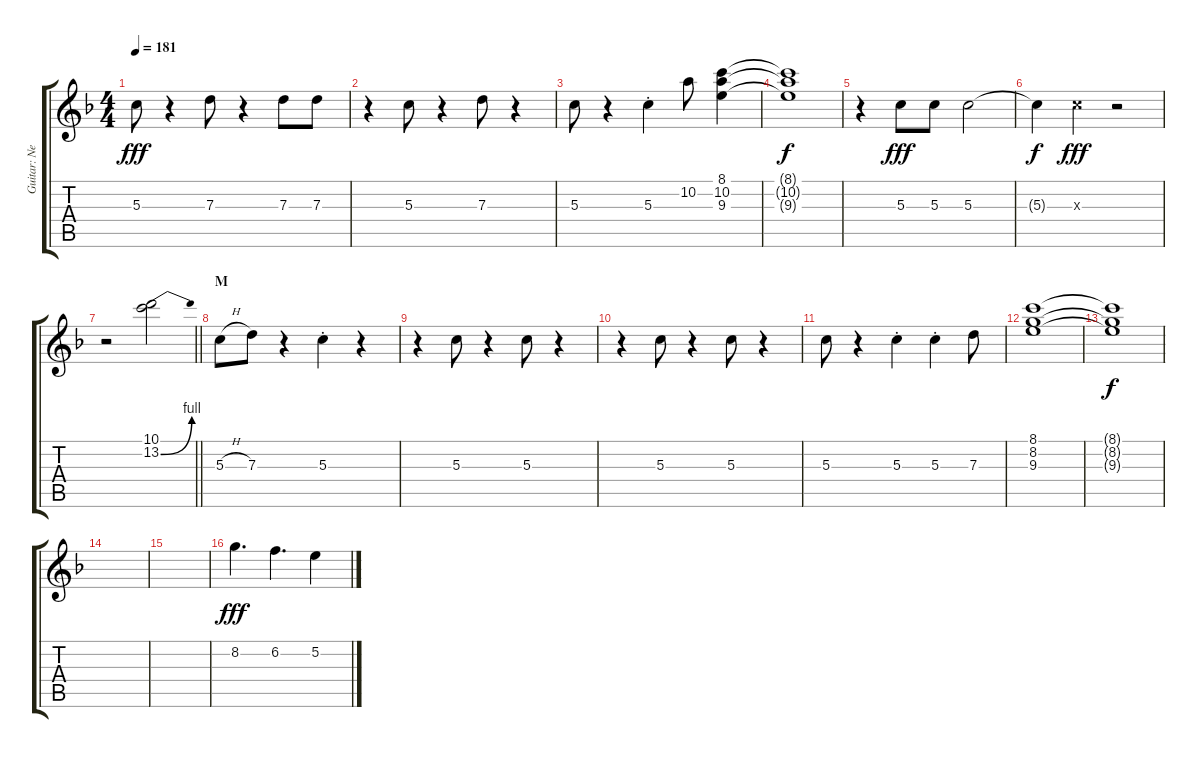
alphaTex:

\track ("Guitar: Neil" "Guitar: Ne") {instrument electricguitarclean}
\staff {score tabs}
\tuning (E4 B3 G3 D3 A2 E2) {hide}
\ts (4 4)
\tempo 181
\clef g2
\ks f
5.3.8{dy fff} r.4 7.3.8 r.4 7.3.8 7.3.8 |
r.4 5.3.8 r.4 7.3.8 r.4 |
5.3.8 r.4 5.3{st}.4 10.2.8 (8.1 10.2 9.3).4 |
(8.1{t} 10.2{t} 9.3{t}).1{dy f} |
r.4 5.3.8{dy fff} 5.3.8 5.3.2 |
5.3{t}.4{dy f} 5.3{x}.4{dy fff} r.2 |
\barLineRight lightlight
r.2 (10.1 13.2{be (bend 0 0 60 4)}).2 |
\section ("" "M")
5.3{h}.8 7.3.8 r.4 5.3{st}.4 r.4 |
r.4 5.3.8 r.4 5.3.8 r.4 |
r.4 5.3.8 r.4 5.3.8 r.4 |
5.3.8 r.4 5.3{st}.4 5.3{st}.4 7.3.8 |
(8.1 8.2 9.3).1 |
(8.1{t} 8.2{t} 9.3{t}).1{dy f} |
|
|
8.2.4{d dy fff} 6.2.4{d} 5.2.4
